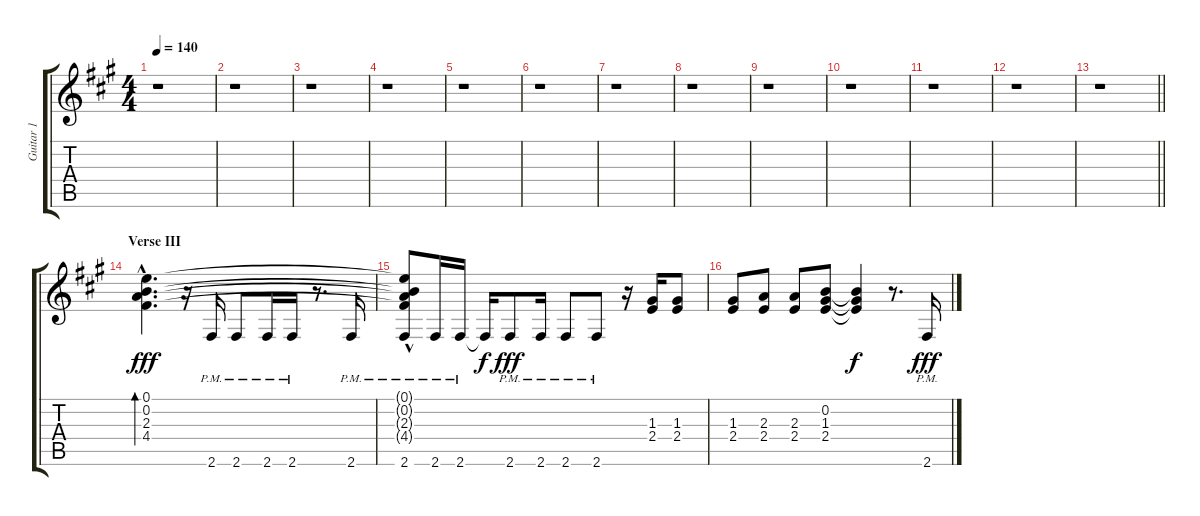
\track ("Guitar 1" "Guitar 1") {instrument distortionguitar}
\staff {score tabs}
\tuning (E4 B3 G3 D3 A2 E2) {hide}
\ts (4 4)
\tempo 140
\clef g2
\ks a
r.1{dy f} |
r.1 |
r.1 |
r.1 |
r.1 |
r.1 |
r.1 |
r.1 |
r.1 |
r.1 |
r.1 |
r.1 |
\barLineRight lightlight
r.1 |
\section ("" "Verse III")
(0.1{hac} 0.2{hac} 2.3{hac} 4.4{hac}).4{d bd 240 dy fff} r.16 2.6{pm}.16 2.6{pm}.8 2.6{pm}.16 2.6{pm}.16 r.8{d} 2.6{pm}.16 |
(0.1{hac t} 0.2{hac t} 2.3{hac t} 4.4{hac t} 2.6{pm}).8 2.6{pm}.16 2.6{pm}.16 2.6{t}.16{dy f} 2.6{pm}.8{dy fff} 2.6{pm}.16 2.6{pm}.8 2.6{pm}.8 r.16 (1.3 2.4).16 (1.3 2.4).8 |
(1.3 2.4).8 (2.3 2.4).8 (2.3 2.4).8 (0.2 1.3 2.4).8 (0.2{t} 1.3{t} 2.4{t}).4{dy f} r.8{d} 2.6{pm}.16{dy fff}
